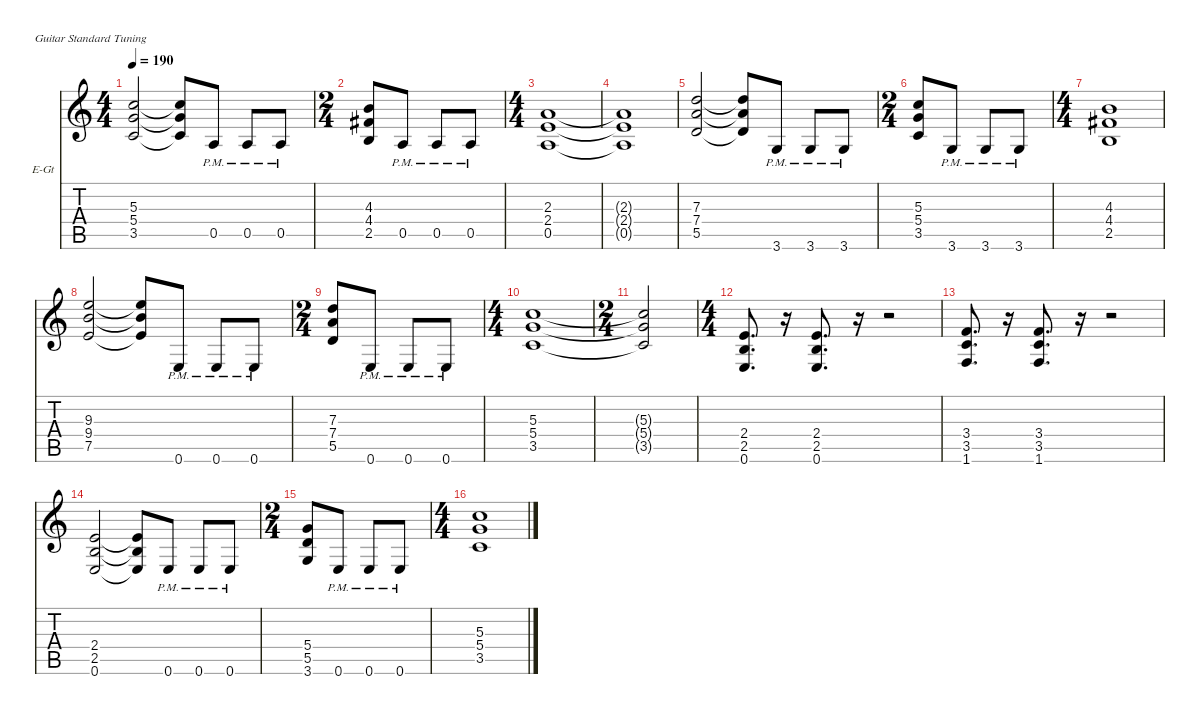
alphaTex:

\hideDynamics
\bracketExtendMode nobrackets
\firstSystemTrackNameOrientation horizontal
\otherSystemsTrackNameOrientation horizontal
\track ("Kirk Hammett" "E-Gt") {instrument distortionguitar}
\staff {score tabs}
\tuning (E4 B3 G3 D3 A2 E2)
\ts (4 4)
\tempo 190
\clef g2
\ks c
(5.3 5.4 3.5).2{dy fff} (5.3{t} 5.4{t} 3.5{t}).8{dy f} 0.5{pm}.8{dy fff} 0.5{pm}.8 0.5{pm}.8 |
\ts (2 4)
\beaming (8 2 2)
(4.3 4.4{acc #} 2.5).8{dy f} 0.5{pm}.8{dy fff} 0.5{pm}.8 0.5{pm}.8 |
\ts (4 4)
\beaming (8 2 2 2 2)
(2.3 2.4 0.5).1 |
(2.3{t} 2.4{t} 0.5{t}).1{dy f} |
(7.3 7.4 5.5).2{dy fff} (7.3{t} 7.4{t} 5.5{t}).8{dy f} 3.6{pm}.8{dy fff} 3.6{pm}.8 3.6{pm}.8 |
\ts (2 4)
\beaming (8 2 2)
(5.3 5.4 3.5).8 3.6{pm}.8 3.6{pm}.8 3.6{pm}.8 |
\ts (4 4)
\beaming (8 2 2 2 2)
(4.3 4.4{acc #} 2.5).1 |
(9.3 9.4 7.5).2 (9.3{t} 9.4{t} 7.5{t}).8{dy f} 0.6{pm}.8{dy fff} 0.6{pm}.8 0.6{pm}.8 |
\ts (2 4)
\beaming (8 2 2)
(7.3 7.4 5.5).8 0.6{pm}.8 0.6{pm}.8 0.6{pm}.8 |
\ts (4 4)
\beaming (8 2 2 2 2)
(5.3 5.4 3.5).1 |
\ts (2 4)
\beaming (8 2 2)
(5.3{t} 5.4{t} 3.5{t}).2{dy f} |
\ts (4 4)
\beaming (8 2 2 2 2)
(2.4 2.5 0.6).8{d dy fff} r.16 (2.4 2.5 0.6).8{d} r.16 r.2 |
(3.4 3.5 1.6).8{d} r.16 (3.4 3.5 1.6).8{d} r.16 r.2 |
(2.4 2.5 0.6).2 (2.4{t} 2.5{t} 0.6{t}).8{dy f} 0.6{pm}.8{dy fff} 0.6{pm}.8 0.6{pm}.8 |
\ts (2 4)
\beaming (8 2 2)
(5.4 5.5 3.6).8{dy f} 0.6{pm}.8{dy fff} 0.6{pm}.8 0.6{pm}.8 |
\ts (4 4)
\beaming (8 2 2 2 2)
(5.3 5.4 3.5).1
